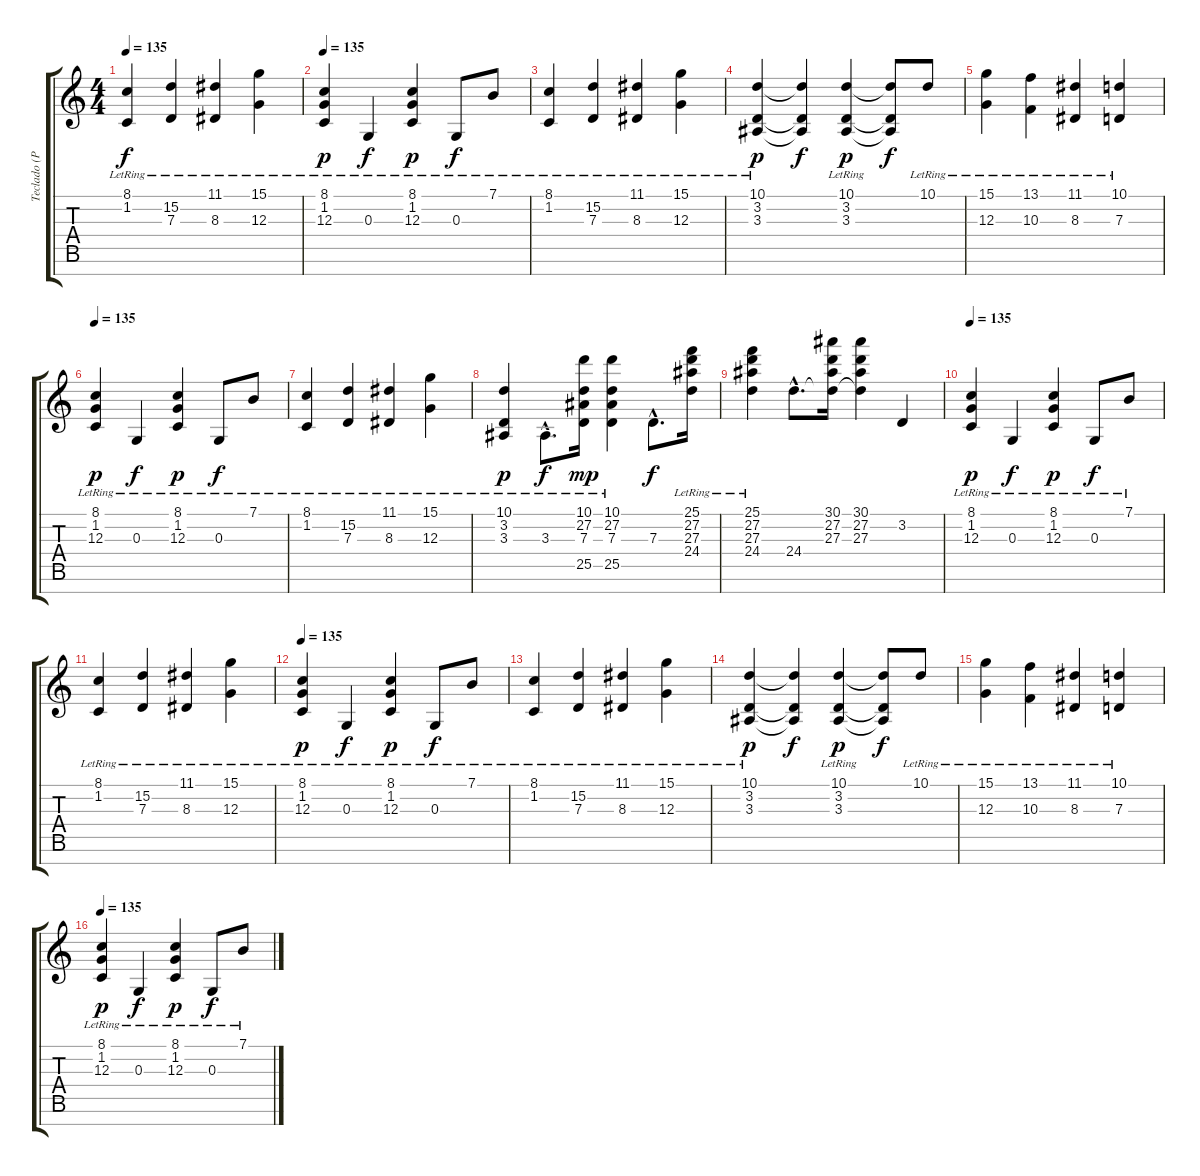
\track ("Teclado (Punteos)" "Teclado (P") {instrument brightacousticpiano}
\staff {score tabs}
\tuning (E4 B3 G3 D3 A2 E2 B1) {hide}
\ts (4 4)
\tempo 135
\clef g2
\ks c
(8.1{lr} 1.2{lr}).4{dy f} (15.2{lr} 7.3{lr}).4 (11.1{lr} 8.3{lr}).4 (15.1{lr} 12.3{lr}).4 |
\tempo 135
(8.1{lr} 1.2{lr} 12.3{lr}).4{dy p} 0.3{lr}.4{dy f} (8.1 1.2{lr} 12.3).4{dy p} 0.3{lr}.8{dy f} 7.1{lr}.8 |
(8.1{lr} 1.2{lr}).4 (15.2{lr} 7.3{lr}).4 (11.1{lr} 8.3{lr}).4 (15.1{lr} 12.3{lr}).4 |
(10.1{lr} 3.2{lr} 3.3{lr}).4{dy p} (10.1{t} 3.2{t} 3.3{t}).4{dy f} (10.1 3.2{lr} 3.3{lr}).4{dy p} (10.1{t} 3.2{t} 3.3{t}).8{dy f} 10.1{lr}.8 |
(15.1{lr} 12.3{lr}).4 (13.1{lr} 10.3{lr}).4 (11.1{lr} 8.3{lr}).4 (10.1{lr} 7.3{lr}).4 |
\tempo 135
(8.1{lr} 1.2{lr} 12.3{lr}).4{dy p} 0.3{lr}.4{dy f} (8.1 1.2{lr} 12.3).4{dy p} 0.3{lr}.8{dy f} 7.1{lr}.8 |
(8.1{lr} 1.2{lr}).4 (15.2{lr} 7.3{lr}).4 (11.1{lr} 8.3{lr}).4 (15.1{lr} 12.3{lr}).4 |
(10.1{lr} 3.2{lr} 3.3{lr}).4{dy p} 3.3{hac lr}.8{d dy f} (10.1{lr} 27.2{lr} 7.3{lr} 25.5{lr}).16{dy mp} (10.1{lr} 27.2{lr} 7.3{lr} 25.5{lr}).4 7.3{hac}.8{d dy f} (25.1{lr} 27.2{lr} 27.3{lr} 24.4{lr}).16 |
(25.1{lr} 27.2{lr} 27.3{lr} 24.4{lr}).4 24.4{hac}.8{d} (30.1 27.2 27.3 24.4{t}).16 (30.1 27.2 27.3 24.4{t}).4 3.2.4 |
\tempo 140
\tempo 135
(8.1{lr} 1.2{lr} 12.3{lr}).4{dy p} 0.3{lr}.4{dy f} (8.1 1.2{lr} 12.3).4{dy p} 0.3{lr}.8{dy f} 7.1{lr}.8 |
(8.1{lr} 1.2{lr}).4 (15.2{lr} 7.3{lr}).4 (11.1{lr} 8.3{lr}).4 (15.1{lr} 12.3{lr}).4 |
\tempo 135
(8.1{lr} 1.2{lr} 12.3{lr}).4{dy p} 0.3{lr}.4{dy f} (8.1 1.2{lr} 12.3).4{dy p} 0.3{lr}.8{dy f} 7.1{lr}.8 |
(8.1{lr} 1.2{lr}).4 (15.2{lr} 7.3{lr}).4 (11.1{lr} 8.3{lr}).4 (15.1{lr} 12.3{lr}).4 |
(10.1{lr} 3.2{lr} 3.3{lr}).4{dy p} (10.1{t} 3.2{t} 3.3{t}).4{dy f} (10.1 3.2{lr} 3.3{lr}).4{dy p} (10.1{t} 3.2{t} 3.3{t}).8{dy f} 10.1{lr}.8 |
(15.1{lr} 12.3{lr}).4 (13.1{lr} 10.3{lr}).4 (11.1{lr} 8.3{lr}).4 (10.1{lr} 7.3{lr}).4 |
\tempo 135
(8.1{lr} 1.2{lr} 12.3{lr}).4{dy p} 0.3{lr}.4{dy f} (8.1 1.2{lr} 12.3).4{dy p} 0.3{lr}.8{dy f} 7.1{lr}.8
